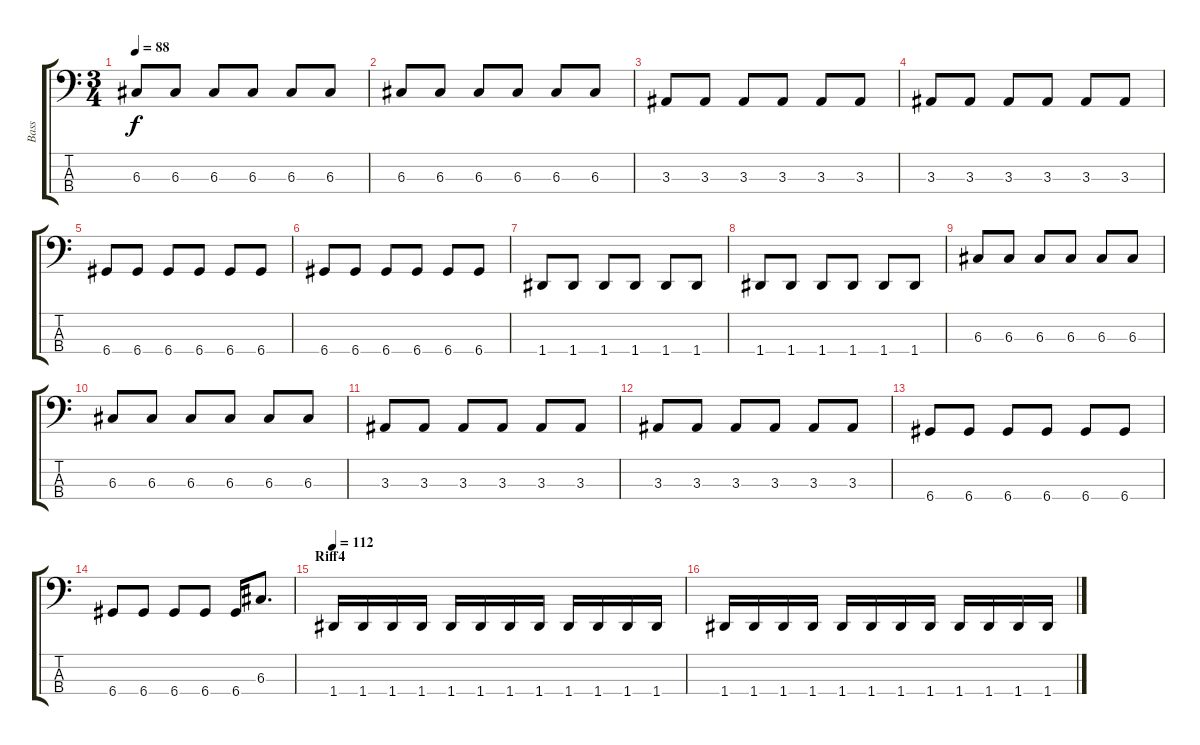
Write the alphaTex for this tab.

\track ("Bass" "Bass") {instrument electricbassfinger}
\staff {score tabs}
\tuning (F2 C2 G1 D1) {hide}
\ts (3 4)
\tempo 88
\clef f4
\ks c
6.3.8{dy f} 6.3.8 6.3.8 6.3.8 6.3.8 6.3.8 |
6.3.8 6.3.8 6.3.8 6.3.8 6.3.8 6.3.8 |
3.3.8 3.3.8 3.3.8 3.3.8 3.3.8 3.3.8 |
3.3.8 3.3.8 3.3.8 3.3.8 3.3.8 3.3.8 |
6.4.8 6.4.8 6.4.8 6.4.8 6.4.8 6.4.8 |
6.4.8 6.4.8 6.4.8 6.4.8 6.4.8 6.4.8 |
1.4.8 1.4.8 1.4.8 1.4.8 1.4.8 1.4.8 |
1.4.8 1.4.8 1.4.8 1.4.8 1.4.8 1.4.8 |
6.3.8 6.3.8 6.3.8 6.3.8 6.3.8 6.3.8 |
6.3.8 6.3.8 6.3.8 6.3.8 6.3.8 6.3.8 |
3.3.8 3.3.8 3.3.8 3.3.8 3.3.8 3.3.8 |
3.3.8 3.3.8 3.3.8 3.3.8 3.3.8 3.3.8 |
6.4.8 6.4.8 6.4.8 6.4.8 6.4.8 6.4.8 |
6.4.8 6.4.8 6.4.8 6.4.8 6.4.16 6.3.8{d} |
\section ("" "Riff4")
\tempo 112
1.4.16 1.4.16 1.4.16 1.4.16 1.4.16 1.4.16 1.4.16 1.4.16 1.4.16 1.4.16 1.4.16 1.4.16 |
1.4.16 1.4.16 1.4.16 1.4.16 1.4.16 1.4.16 1.4.16 1.4.16 1.4.16 1.4.16 1.4.16 1.4.16
